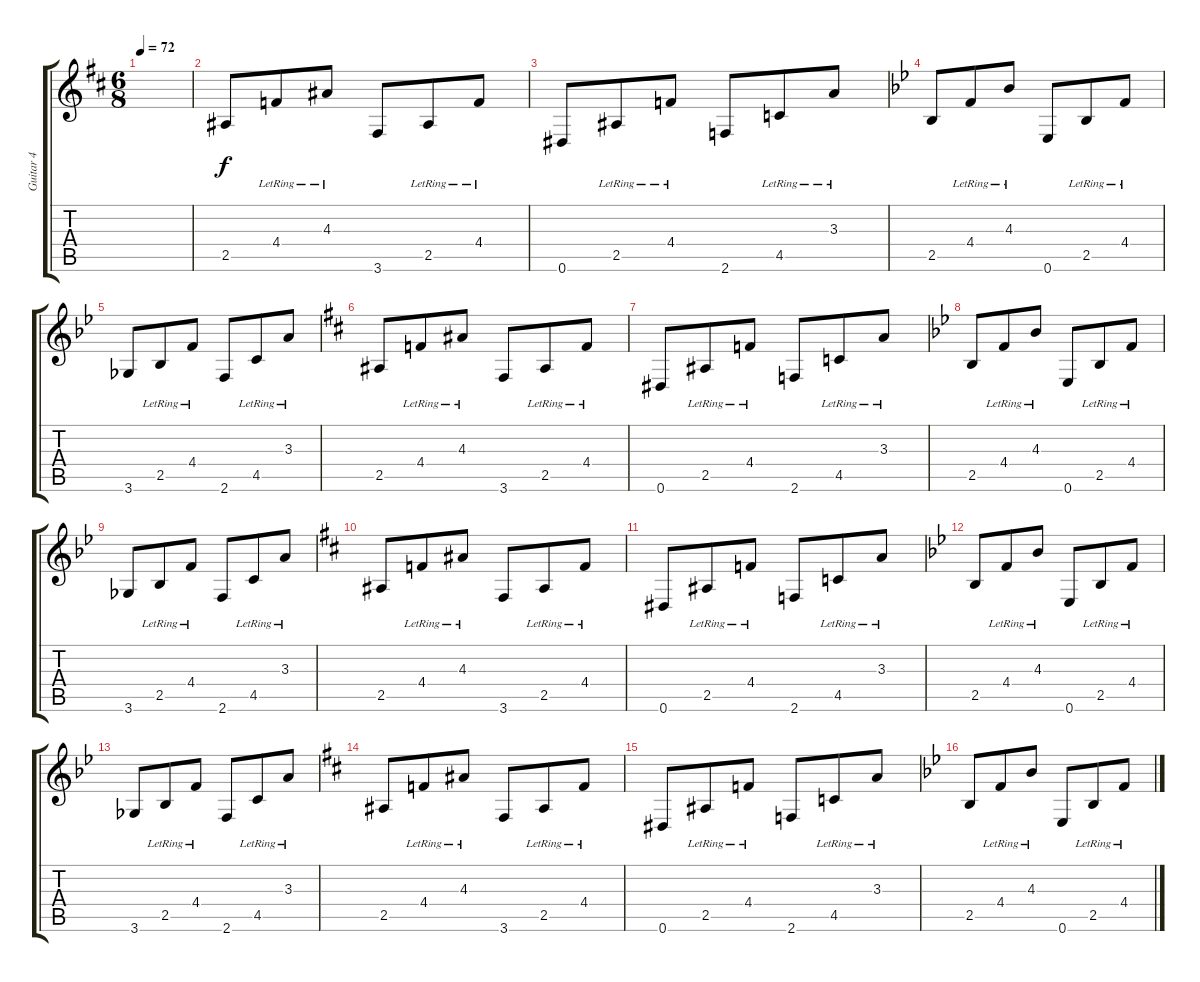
\track ("Guitar 4" "Guitar 4") {instrument electricguitarclean}
\staff {score tabs}
\tuning (Eb4 Bb3 Gb3 Db3 Ab2 Eb2) {hide}
\ts (6 8)
\tempo 72
\clef g2
\ks d
|
2.5.8 4.4{lr}.8 4.3{lr}.8 3.6.8 2.5{lr}.8 4.4{lr}.8 |
0.6.8 2.5{lr}.8 4.4{lr}.8 2.6.8 4.5{lr}.8 3.3{lr}.8 |
\ks bb
2.5.8 4.4{lr}.8 4.3{lr}.8 0.6.8 2.5{lr}.8 4.4{lr}.8 |
3.6.8 2.5{lr}.8 4.4{lr}.8 2.6.8 4.5{lr}.8 3.3{lr}.8 |
\ks d
2.5.8 4.4{lr}.8 4.3{lr}.8 3.6.8 2.5{lr}.8 4.4{lr}.8 |
0.6.8 2.5{lr}.8 4.4{lr}.8 2.6.8 4.5{lr}.8 3.3{lr}.8 |
\ks bb
2.5.8 4.4{lr}.8 4.3{lr}.8 0.6.8 2.5{lr}.8 4.4{lr}.8 |
3.6.8 2.5{lr}.8 4.4{lr}.8 2.6.8 4.5{lr}.8 3.3{lr}.8 |
\ks d
2.5.8 4.4{lr}.8 4.3{lr}.8 3.6.8 2.5{lr}.8 4.4{lr}.8 |
0.6.8 2.5{lr}.8 4.4{lr}.8 2.6.8 4.5{lr}.8 3.3{lr}.8 |
\ks bb
2.5.8 4.4{lr}.8 4.3{lr}.8 0.6.8 2.5{lr}.8 4.4{lr}.8 |
3.6.8 2.5{lr}.8 4.4{lr}.8 2.6.8 4.5{lr}.8 3.3{lr}.8 |
\ks d
2.5.8 4.4{lr}.8 4.3{lr}.8 3.6.8 2.5{lr}.8 4.4{lr}.8 |
0.6.8 2.5{lr}.8 4.4{lr}.8 2.6.8 4.5{lr}.8 3.3{lr}.8 |
\ks bb
2.5.8 4.4{lr}.8 4.3{lr}.8 0.6.8 2.5{lr}.8 4.4{lr}.8
